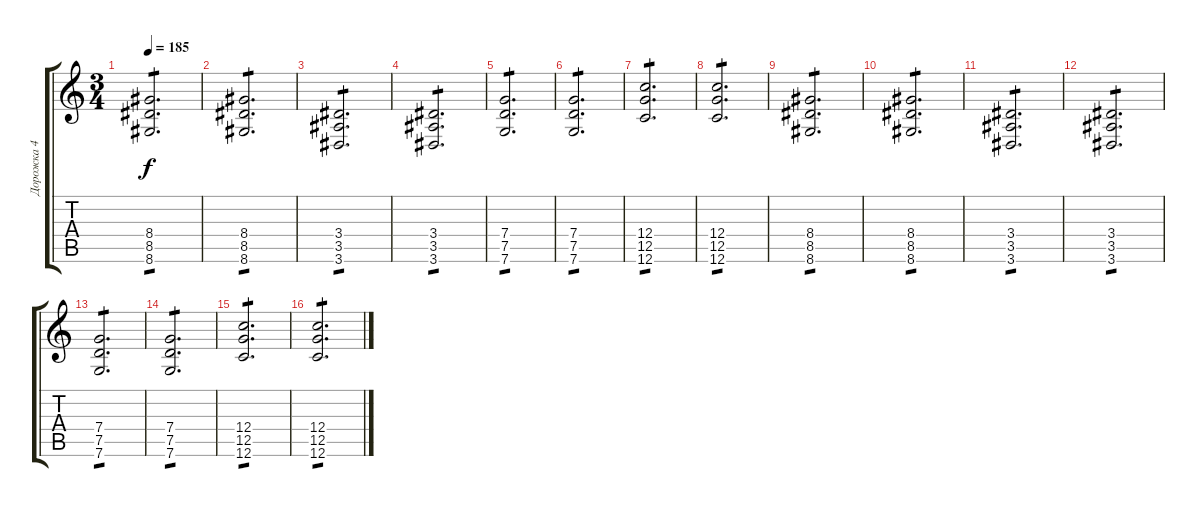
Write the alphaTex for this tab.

\track ("Дорожка 4" "Дорожка 4") {instrument distortionguitar}
\staff {score tabs}
\tuning (D4 A3 F3 C3 G2 C2) {hide}
\ts (3 4)
\tempo 185
\clef g2
\ks c
(8.4 8.5 8.6).2{d tp 1 dy f} |
(8.4 8.5 8.6).2{d tp 1} |
(3.4 3.5 3.6).2{d tp 1} |
(3.4 3.5 3.6).2{d tp 1} |
(7.4 7.5 7.6).2{d tp 1} |
(7.4 7.5 7.6).2{d tp 1} |
(12.4 12.5 12.6).2{d tp 1} |
(12.4 12.5 12.6).2{d tp 1} |
(8.4 8.5 8.6).2{d tp 1} |
(8.4 8.5 8.6).2{d tp 1} |
(3.4 3.5 3.6).2{d tp 1} |
(3.4 3.5 3.6).2{d tp 1} |
(7.4 7.5 7.6).2{d tp 1} |
(7.4 7.5 7.6).2{d tp 1} |
(12.4 12.5 12.6).2{d tp 1} |
(12.4 12.5 12.6).2{d tp 1}
